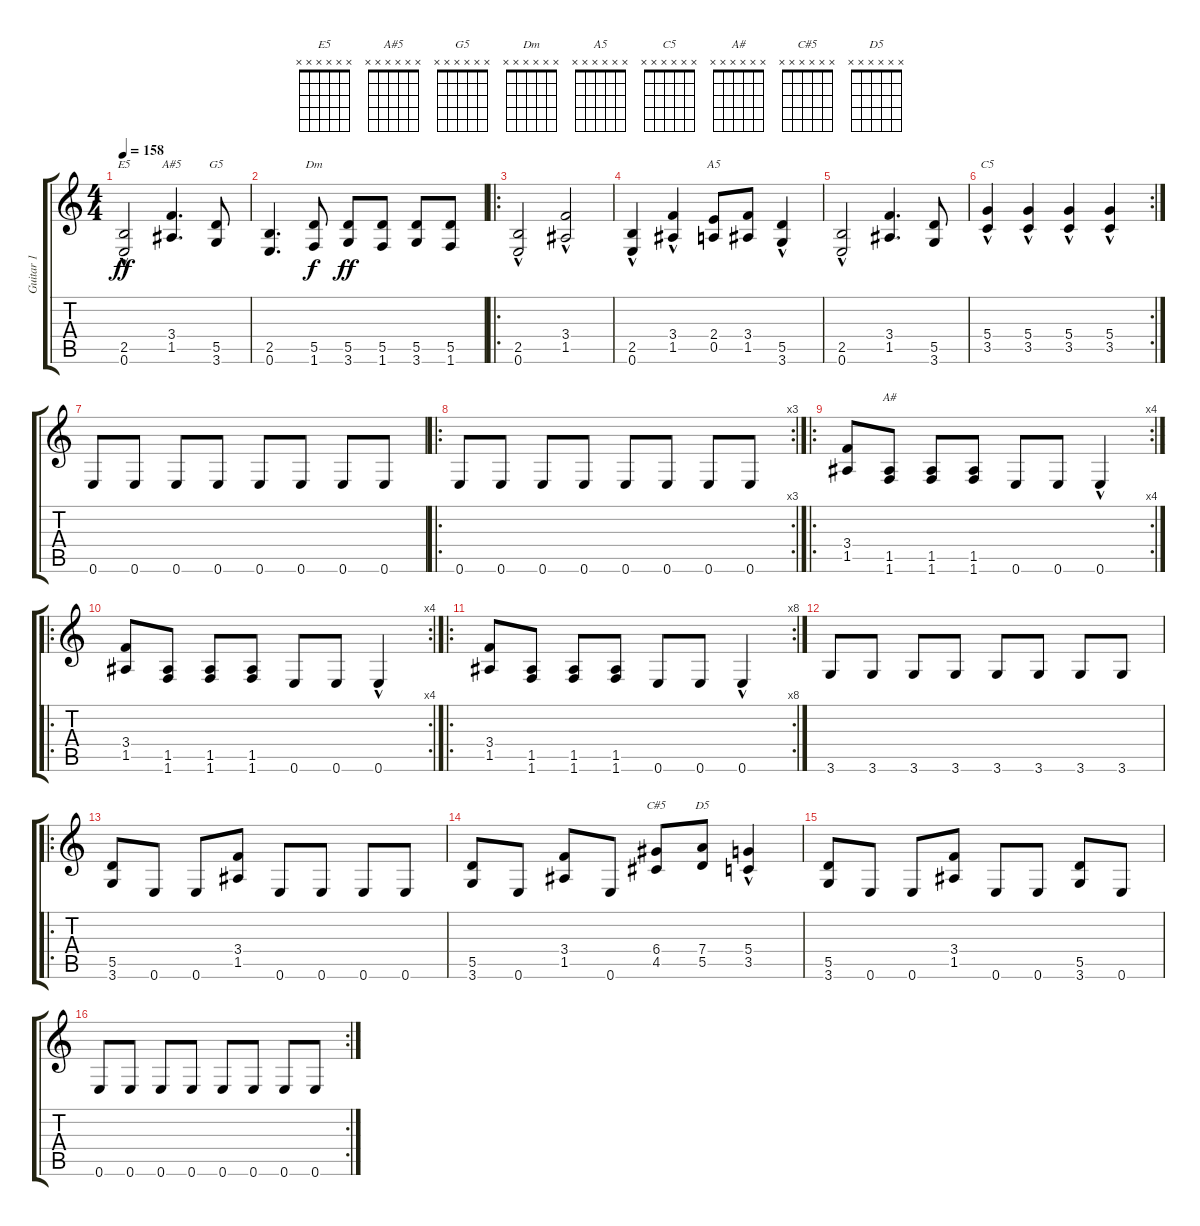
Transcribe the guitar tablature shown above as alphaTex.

\track ("Guitar 1" "Guitar 1") {instrument distortionguitar}
\staff {score tabs}
\tuning (E4 B3 G3 D3 A2 E2) {hide}
\chord ("E5" x x x x x x) {firstfret 0}
\chord ("A#5" x x x x x x) {firstfret 0}
\chord ("G5" x x x x x x) {firstfret 0}
\chord ("Dm" x x x x x x) {firstfret 0}
\chord ("A5" x x x x x x) {firstfret 0}
\chord ("C5" x x x x x x) {firstfret 0}
\chord ("A#" x x x x x x) {firstfret 0}
\chord ("C#5" x x x x x x) {firstfret 0}
\chord ("D5" x x x x x x) {firstfret 0}
\ts (4 4)
\tempo 158
\clef g2
\ks c
(2.5{hac} 0.6{hac}).2{ch "E5" dy ff} (3.4 1.5).4{d ch "A#5"} (5.5 3.6).8{ch "G5"} |
(2.5 0.6).4{d} (5.5 1.6).8{ch "Dm" dy f} (5.5 3.6).8{dy ff} (5.5 1.6).8 (5.5 3.6).8 (5.5 1.6).8 |
\ro
(2.5{hac} 0.6{hac}).2 (3.4{hac} 1.5{hac}).2 |
(2.5{hac} 0.6{hac}).4 (3.4{hac} 1.5{hac}).4 (2.4 0.5).8{ch "A5"} (3.4 1.5).8 (5.5 3.6{hac}).4 |
(2.5{hac} 0.6{hac}).2 (3.4 1.5).4{d} (5.5 3.6).8 |
\rc 2
(5.4 3.5{hac}).4{ch "C5"} (5.4 3.5{hac}).4 (5.4 3.5{hac}).4 (5.4 3.5{hac}).4 |
0.6.8 0.6.8 0.6.8 0.6.8 0.6.8 0.6.8 0.6.8 0.6.8 |
\ro
\rc 3
0.6.8 0.6.8 0.6.8 0.6.8 0.6.8 0.6.8 0.6.8 0.6.8 |
\ro
\rc 4
(3.4 1.5).8 (1.5 1.6).8{ch "A#"} (1.5 1.6).8 (1.5 1.6).8 0.6.8 0.6.8 0.6{hac}.4 |
\ro
\rc 4
(3.4 1.5).8 (1.5 1.6).8 (1.5 1.6).8 (1.5 1.6).8 0.6.8 0.6.8 0.6{hac}.4 |
\ro
\rc 8
(3.4 1.5).8 (1.5 1.6).8 (1.5 1.6).8 (1.5 1.6).8 0.6.8 0.6.8 0.6{hac}.4 |
3.6.8 3.6.8 3.6.8 3.6.8 3.6.8 3.6.8 3.6.8 3.6.8 |
\ro
(5.5 3.6).8 0.6.8 0.6.8 (3.4 1.5).8 0.6.8 0.6.8 0.6.8 0.6.8 |
(5.5 3.6).8 0.6.8 (3.4 1.5).8 0.6.8 (6.4 4.5).8{ch "C#5"} (7.4 5.5).8{ch "D5"} (5.4 3.5{hac}).4 |
(5.5 3.6).8 0.6.8 0.6.8 (3.4 1.5).8 0.6.8 0.6.8 (5.5 3.6).8 0.6.8 |
\rc 2
0.6.8 0.6.8 0.6.8 0.6.8 0.6.8 0.6.8 0.6.8 0.6.8
